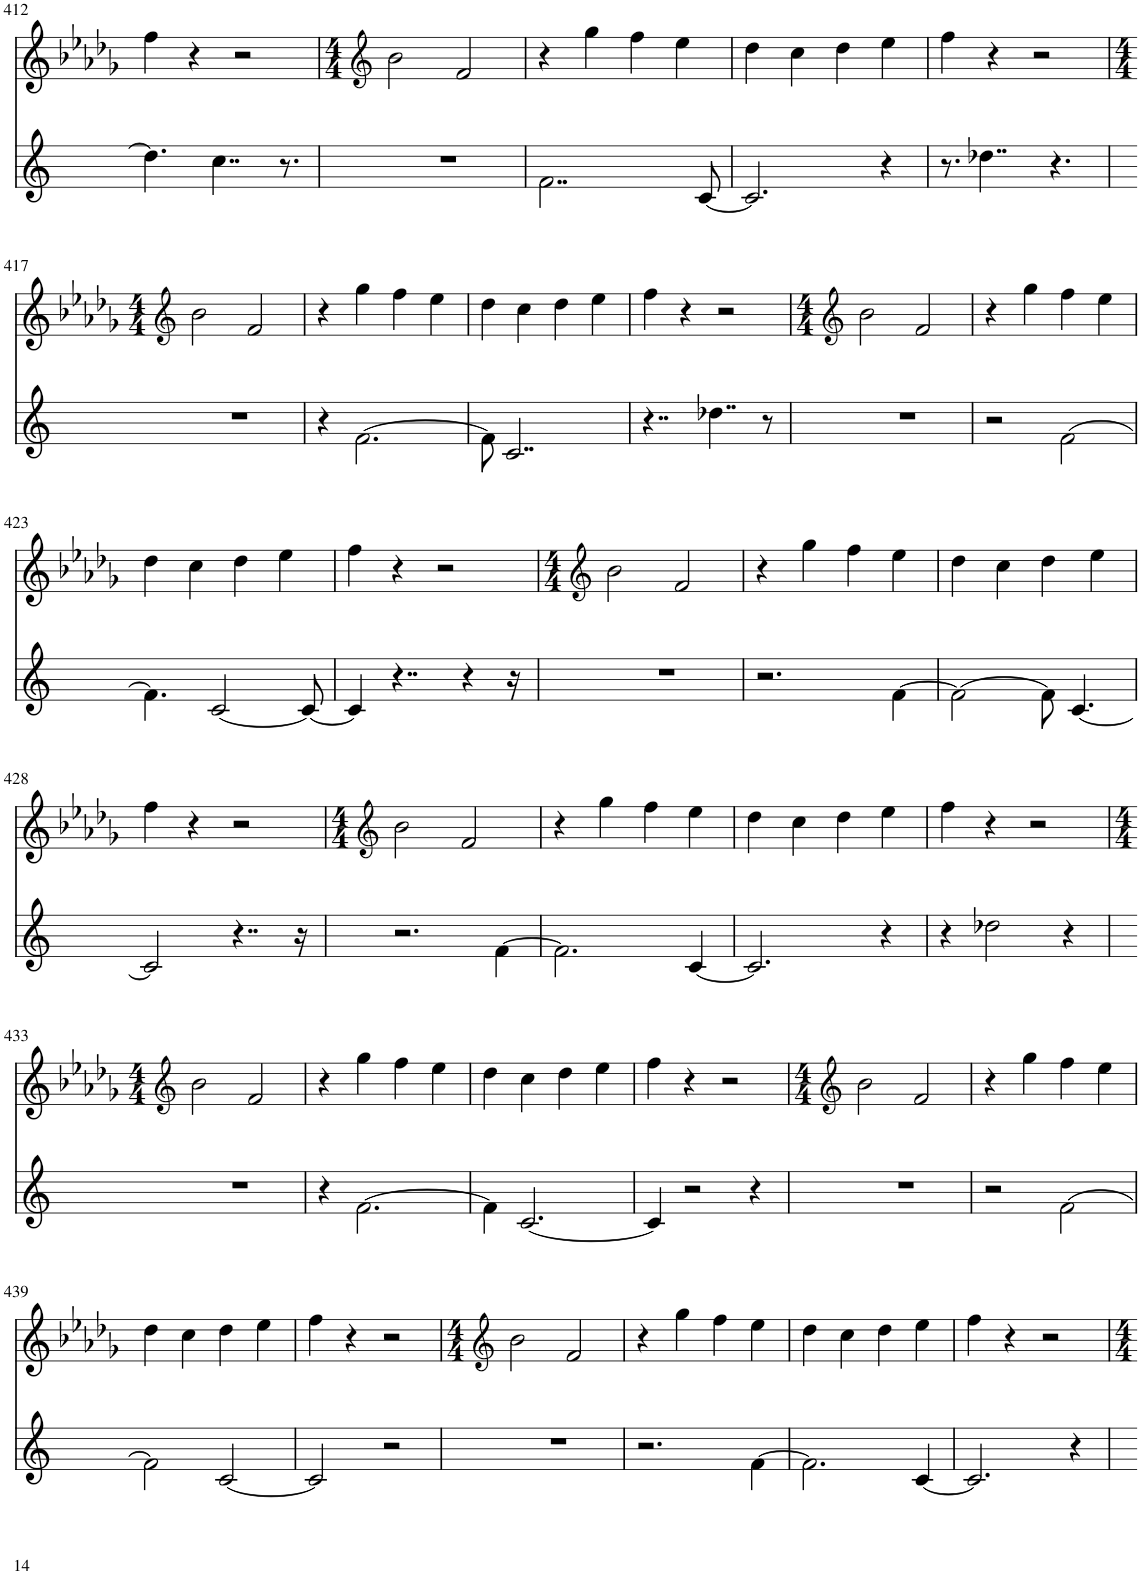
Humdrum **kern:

**kern	**kern
*part2	*part1
*staff2	*staff1
*I"Piano	*I"Piano
*I'Pno	*I'Pno
!!LO:PB:g=z
*clefG2	*clefG2
*k[]	*k[b-e-a-d-g-]
*M4/4	*M4/4
=412	=412
4.dd-\]	4ff\
.	4r
4..cc\	.
.	2r
8.r	.
=413	=413
*	*clefG2
*	*M4/4
1r	2b-\
.	2f/
=414	=414
2..f\	4r
.	4gg-\
.	4ff\
.	4ee-\
[8c/	.
=415	=415
2.c/]	4dd-\
.	4cc\
.	4dd-\
4r	4ee-\
=416	=416
8.r	4ff\
4..dd-X\	.
.	4r
.	2r
4.r	.
!!LO:LB:g=z
=417	=417
*	*clefG2
*	*M4/4
1r	2b-\
.	2f/
=418	=418
4r	4r
[2.f\	4gg-\
.	4ff\
.	4ee-\
=419	=419
8f\]	4dd-\
2..c/	.
.	4cc\
.	4dd-\
.	4ee-\
=420	=420
4..r	4ff\
.	4r
4..dd-X\	.
.	2r
8r	.
=421	=421
*	*clefG2
*	*M4/4
1r	2b-\
.	2f/
=422	=422
2r	4r
.	4gg-\
[2f\	4ff\
.	4ee-\
!!LO:LB:g=z
=423	=423
4.f\]	4dd-\
.	4cc\
[2c/	.
.	4dd-\
.	4ee-\
8c/_	.
=424	=424
4c/]	4ff\
4..r	4r
.	2r
4r	.
16r	.
=425	=425
*	*clefG2
*	*M4/4
1r	2b-\
.	2f/
=426	=426
2.r	4r
.	4gg-\
.	4ff\
[4f\	4ee-\
=427	=427
2f\_	4dd-\
.	4cc\
8f\]	4dd-\
[4.c/	.
.	4ee-\
!!LO:LB:g=z
=428	=428
2c/]	4ff\
.	4r
4..r	2r
16r	.
=429	=429
*	*clefG2
*	*M4/4
2.r	2b-\
.	2f/
[4f\	.
=430	=430
2.f\]	4r
.	4gg-\
.	4ff\
[4c/	4ee-\
=431	=431
2.c/]	4dd-\
.	4cc\
.	4dd-\
4r	4ee-\
=432	=432
4r	4ff\
2dd-X\	4r
.	2r
4r	.
!!LO:LB:g=z
=433	=433
*	*clefG2
*	*M4/4
1r	2b-\
.	2f/
=434	=434
4r	4r
[2.f\	4gg-\
.	4ff\
.	4ee-\
=435	=435
4f\]	4dd-\
[2.c/	4cc\
.	4dd-\
.	4ee-\
=436	=436
4c/]	4ff\
2r	4r
.	2r
4r	.
=437	=437
*	*clefG2
*	*M4/4
1r	2b-\
.	2f/
=438	=438
2r	4r
.	4gg-\
[2f\	4ff\
.	4ee-\
!!LO:LB:g=z
=439	=439
2f\]	4dd-\
.	4cc\
[2c/	4dd-\
.	4ee-\
=440	=440
2c/]	4ff\
.	4r
2r	2r
=441	=441
*	*clefG2
*	*M4/4
1r	2b-\
.	2f/
=442	=442
2.r	4r
.	4gg-\
.	4ff\
[4f\	4ee-\
=443	=443
2.f\]	4dd-\
.	4cc\
.	4dd-\
[4c/	4ee-\
=444	=444
2.c/]	4ff\
.	4r
.	2r
4r	.
=	=
*-	*-
